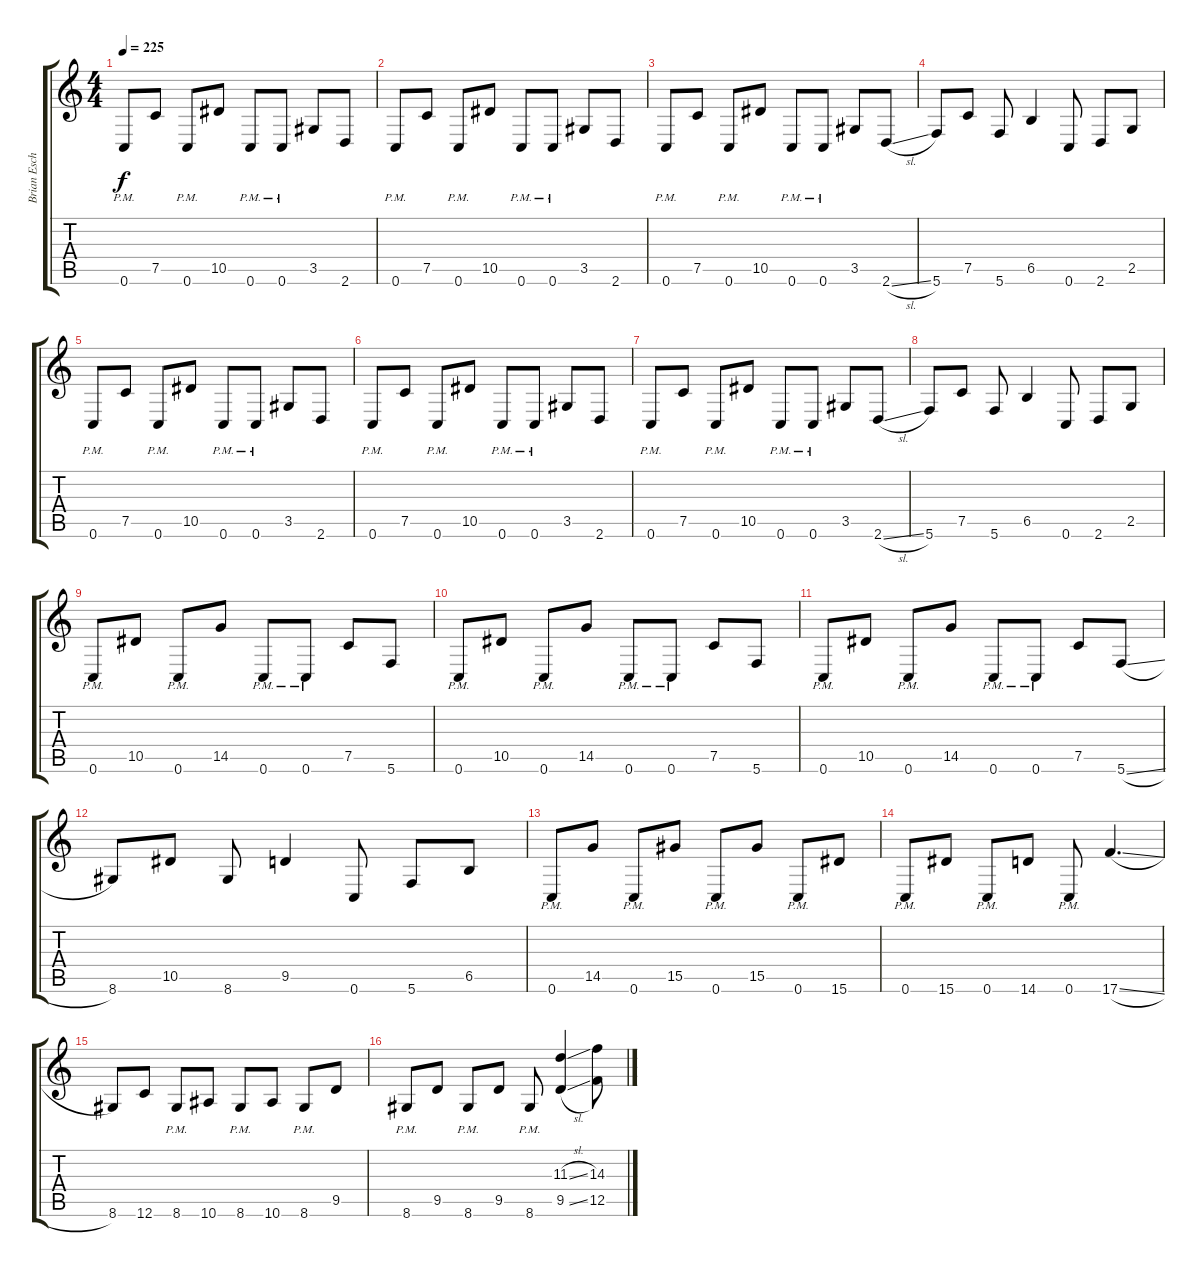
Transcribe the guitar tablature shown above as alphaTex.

\track ("Brian Eschbach (Rhythm)" "Brian Esch") {instrument distortionguitar}
\staff {score tabs}
\tuning (C4 G3 Eb3 Bb2 F2 C2) {hide}
\ts (4 4)
\tempo 225
\clef g2
\ks c
0.6{pm}.8{dy f} 7.5.8 0.6{pm}.8 10.5.8 0.6{pm}.8 0.6{pm}.8 3.5.8 2.6.8 |
0.6{pm}.8 7.5.8 0.6{pm}.8 10.5.8 0.6{pm}.8 0.6{pm}.8 3.5.8 2.6.8 |
0.6{pm}.8 7.5.8 0.6{pm}.8 10.5.8 0.6{pm}.8 0.6{pm}.8 3.5.8 2.6{sl}.8 |
5.6.8 7.5.8 5.6.8 6.5.4 0.6.8 2.6.8 2.5.8 |
0.6{pm}.8 7.5.8 0.6{pm}.8 10.5.8 0.6{pm}.8 0.6{pm}.8 3.5.8 2.6.8 |
0.6{pm}.8 7.5.8 0.6{pm}.8 10.5.8 0.6{pm}.8 0.6{pm}.8 3.5.8 2.6.8 |
0.6{pm}.8 7.5.8 0.6{pm}.8 10.5.8 0.6{pm}.8 0.6{pm}.8 3.5.8 2.6{sl}.8 |
5.6.8 7.5.8 5.6.8 6.5.4 0.6.8 2.6.8 2.5.8 |
0.6{pm}.8 10.5.8 0.6{pm}.8 14.5.8 0.6{pm}.8 0.6{pm}.8 7.5.8 5.6.8 |
0.6{pm}.8 10.5.8 0.6{pm}.8 14.5.8 0.6{pm}.8 0.6{pm}.8 7.5.8 5.6.8 |
0.6{pm}.8 10.5.8 0.6{pm}.8 14.5.8 0.6{pm}.8 0.6{pm}.8 7.5.8 5.6{sl}.8 |
8.6.8 10.5.8 8.6.8 9.5.4 0.6.8 5.6.8 6.5.8 |
0.6{pm}.8 14.5.8 0.6{pm}.8 15.5.8 0.6{pm}.8 15.5.8 0.6{pm}.8 15.6.8 |
0.6{pm}.8 15.6.8 0.6{pm}.8 14.6.8 0.6{pm}.8 17.6{sl}.4{d} |
8.6.8 12.6.8 8.6{pm}.8 10.6.8 8.6{pm}.8 10.6.8 8.6{pm}.8 9.5.8 |
8.6{pm}.8 9.5.8 8.6{pm}.8 9.5.8 8.6{pm}.8 (11.3{sl} 9.5{sl}).4 (14.3 12.5).8
